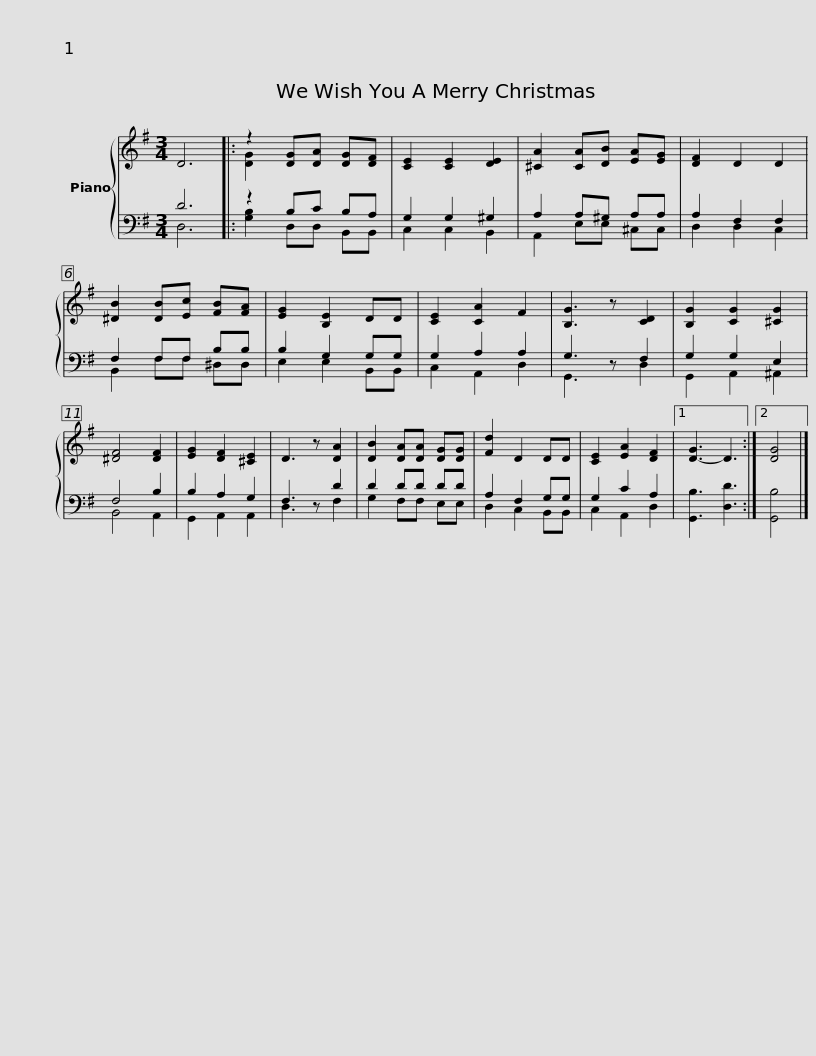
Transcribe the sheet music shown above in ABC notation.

X:1
%%score { ( 1 4 ) | ( 2 3 ) }
L:1/8
M:3/4
I:linebreak $
K:G
V:1 treble
V:4 treble
V:2 bass
V:3 bass
V:1
 D6 |: z2 [DG][DA] [DG][DF] | [CE]2 [CE]2 [DE]2 | [^CA]2 [CA][DB] [EA][EG] | [DF]2 D2 D2 | %5
 [^DB]2 [DB][Ec] [FB][FA] | [EG]2 [B,E]2 DD | [CE]2 [CA]2 F2 |$ [B,G]3 z [CD]2 | [B,G]2 [CG]2 [^CG]2 | %10
 [^DF]4 [DF]2 | [EG]2 [DF]2 [^CE]2 | D3 z [DA]2 | [DB]2 [DA][DA] [DG][DG] | [Fd]2 D2 DD | %15
 [CE]2 [EA]2 [DF]2 |1 [D-G]3 D3 :|2 [DG]4 |] %18
V:2
 D6 |: z2 B,C B,A, | G,2 G,2 ^G,2 | A,2 A,^G, A,A, | A,2 F,2 F,2 | %5
 F,2 F,F, B,B, | B,2 G,2 G,G, | G,2 A,2 A,2 |$ G,3 z F,2 | G,2 G,2 E,2 | %10
 F,4 B,2 | B,2 A,2 G,2 | F,3 z D2 | D2 DD DD | A,2 F,2 G,G, | %15
 G,2 C2 A,2 |1 [G,,B,]3 [D,D]3 :|2 [G,,B,]4 |] %18
V:3
 D,6 |: [G,B,]2 D,D, B,,B,, | C,2 C,2 B,,2 | A,,2 E,E, ^C,C, | D,2 D,2 C,2 | %5
 B,,2 F,F, ^D,D, | E,2 E,2 B,,B,, | C,2 A,,2 D,2 |$ G,,3 z D,2 | G,,2 A,,2 ^A,,2 | %10
 B,,4 A,,2 | G,,2 A,,2 A,,2 | D,3 z F,2 | G,2 F,F, E,E, | D,2 C,2 B,,B,, | %15
 C,2 A,,2 D,2 |1 x6 :|2 x4 |] %18
V:4
 x6 |: [DG]2 x4 | x6 | x6 | x6 | %5
 x6 | x6 | x6 |$ x6 | x6 | %10
 x6 | x6 | x6 | x6 | x6 | %15
 x6 |1 x6 :|2 x4 |] %18
